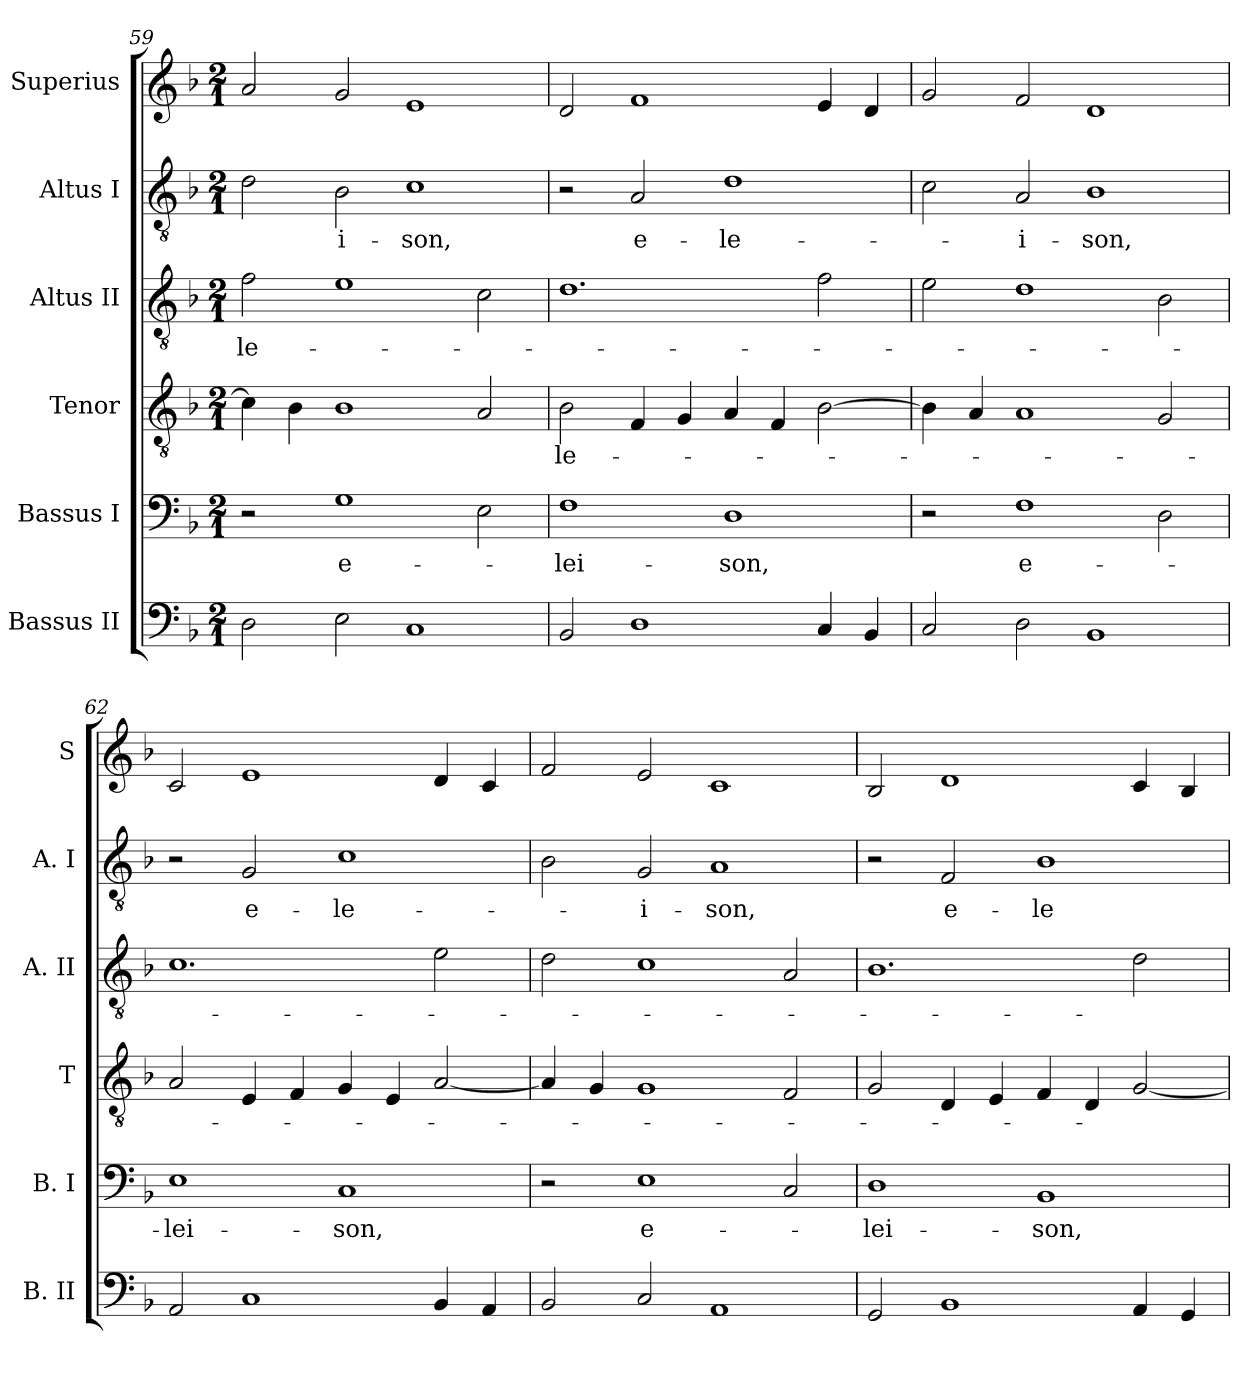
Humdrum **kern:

**kern	**kern	**text	**kern	**text	**kern	**text	**kern	**text	**kern
*part6	*part5	*part5	*part4	*part4	*part3	*part3	*part2	*part2	*part1
*staff6	*staff5	*staff5	*staff4	*staff4	*staff3	*staff3	*staff2	*staff2	*staff1
*I"Bassus II	*I"Bassus I	*	*I"Tenor	*	*I"Altus II	*	*I"Altus I	*	*I"Superius
*I'B. II	*I'B. I	*	*I'T	*	*I'A. II	*	*I'A. I	*	*I'S
*clefF4	*clefF4	*	*clefGv2	*	*clefGv2	*	*clefGv2	*	*clefG2
*k[b-]	*k[b-]	*	*k[b-]	*	*k[b-]	*	*k[b-]	*	*k[b-]
*F:	*F:	*	*F:	*	*F:	*	*F:	*	*F:
*M2/1	*M2/1	*	*M2/1	*	*M2/1	*	*M2/1	*	*M2/1
=59	=59	=59	=59	=59	=59	=59	=59	=59	=59
2D	2r	.	4c]	.	2f	-le-	2d	.	2a
.	.	.	4B-	.	.	.	.	.	.
2E	1G	e-	1B-	.	1e	.	2B-	-i-	2g
1C	.	.	.	.	.	.	1c	-son,	1e
.	2E	.	2A	.	2c	.	.	.	.
=60	=60	=60	=60	=60	=60	=60	=60	=60	=60
2BB-	1F	-lei-	2B-	-le-	1.d	.	2r	.	2d
1D	.	.	4F	.	.	.	2A	e-	1f
.	.	.	4G	.	.	.	.	.	.
.	1D	-son,	4A	.	.	.	1d	-le-	.
.	.	.	4F	.	.	.	.	.	.
4C	.	.	[2B-	.	2f	.	.	.	4e
4BB-	.	.	.	.	.	.	.	.	4d
=61	=61	=61	=61	=61	=61	=61	=61	=61	=61
2C	2r	.	4B-]	.	2e	.	2c	.	2g
.	.	.	4A	.	.	.	.	.	.
2D	1F	e-	1A	.	1d	.	2A	-i-	2f
1BB-	.	.	.	.	.	.	1B-	-son,	1d
.	2D	.	2G	.	2B-	.	.	.	.
=62	=62	=62	=62	=62	=62	=62	=62	=62	=62
2AA	1E	-lei-	2A	.	1.c	.	2r	.	2c
1C	.	.	4E	.	.	.	2G	e-	1e
.	.	.	4F	.	.	.	.	.	.
.	1C	-son,	4G	.	.	.	1c	-le-	.
.	.	.	4E	.	.	.	.	.	.
4BB-	.	.	[2A	.	2e	.	.	.	4d
4AA	.	.	.	.	.	.	.	.	4c
=63	=63	=63	=63	=63	=63	=63	=63	=63	=63
2BB-	2r	.	4A]	.	2d	.	2B-	.	2f
.	.	.	4G	.	.	.	.	.	.
2C	1E	e-	1G	.	1c	.	2G	-i-	2e
1AA	.	.	.	.	.	.	1A	-son,	1c
.	2C	.	2F	.	2A	.	.	.	.
=64	=64	=64	=64	=64	=64	=64	=64	=64	=64
2GG	1D	-lei-	2G	.	1.B-	.	2r	.	2B-
1BB-	.	.	4D	.	.	.	2F	e-	1d
.	.	.	4E	.	.	.	.	.	.
.	1BB-	-son,	4F	.	.	.	1B-	-le-	.
.	.	.	4D	.	.	.	.	.	.
4AA	.	.	[2G	.	2d	.	.	.	4c
4GG	.	.	.	.	.	.	.	.	4B-
=	=	=	=	=	=	=	=	=	=
*-	*-	*-	*-	*-	*-	*-	*-	*-	*-
